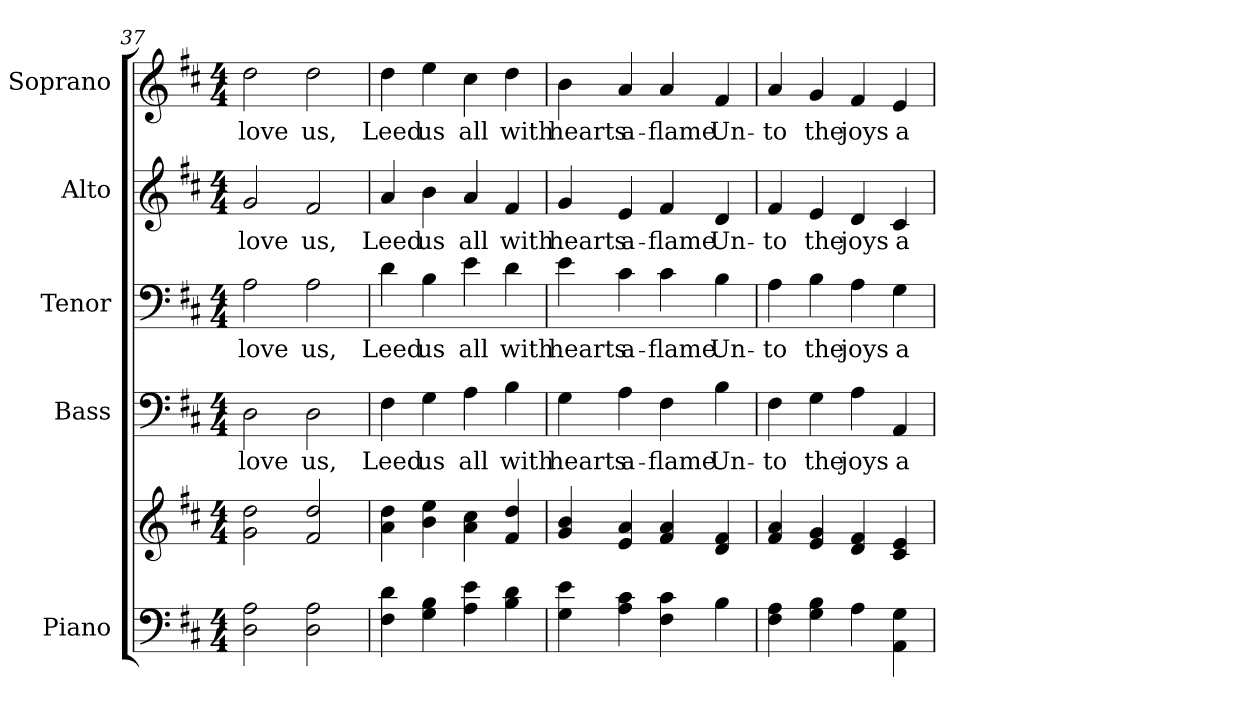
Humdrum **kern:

**kern	**kern	**kern	**text	**kern	**text	**kern	**text	**kern	**text
*part5	*part5	*part4	*part4	*part3	*part3	*part2	*part2	*part1	*part1
*staff6	*staff5	*staff4	*staff4	*staff3	*staff3	*staff2	*staff2	*staff1	*staff1
*I"Piano	*	*I"Bass	*	*I"Tenor	*	*I"Alto	*	*I"Soprano	*
*I'Pno.	*	*I'B.	*	*I'T.	*	*I'A.	*	*I'S.	*
!!LO:PB:g=z
*clefF4	*clefG2	*clefF4	*	*clefF4	*	*clefG2	*	*clefG2	*
*k[f#c#]	*k[f#c#]	*k[f#c#]	*	*k[f#c#]	*	*k[f#c#]	*	*k[f#c#]	*
*D:	*D:	*D:	*	*D:	*	*D:	*	*D:	*
*M4/4	*M4/4	*M4/4	*	*M4/4	*	*M4/4	*	*M4/4	*
=37	=37	=37	=37	=37	=37	=37	=37	=37	=37
!	!	!	!LO:LY:b:color=#000000	!	!	!	!	!	!
!	!	!	!	!	!LO:LY:b:color=#000000	!	!	!	!
!	!	!	!	!	!	!	!LO:LY:b:color=#000000	!	!
!	!	!	!	!	!	!	!	!	!LO:LY:b:color=#000000
2Di\ 2Ai	2gi\ 2ddi	2Di\	love	2Ai\	love	2gi/	love	2ddi\	love
!	!	!	!LO:LY:b:color=#000000	!	!	!	!	!	!
!	!	!	!	!	!LO:LY:b:color=#000000	!	!	!	!
!	!	!	!	!	!	!	!LO:LY:b:color=#000000	!	!
!	!	!	!	!	!	!	!	!	!LO:LY:b:color=#000000
2Di\ 2Ai	2f#i/ 2ddi	2Di\	us,	2Ai\	us,	2f#i/	us,	2ddi\	us,
=38	=38	=38	=38	=38	=38	=38	=38	=38	=38
!	!	!	!LO:LY:b:color=#000000	!	!	!	!	!	!
!	!	!	!	!	!LO:LY:b:color=#000000	!	!	!	!
!	!	!	!	!	!	!	!LO:LY:b:color=#000000	!	!
!	!	!	!	!	!	!	!	!	!LO:LY:b:color=#000000
4F#i\ 4di	4ai\ 4ddi	4F#i\	Leed	4di\	Leed	4ai/	Leed	4ddi\	Leed
!	!	!	!LO:LY:b:color=#000000	!	!	!	!	!	!
!	!	!	!	!	!LO:LY:b:color=#000000	!	!	!	!
!	!	!	!	!	!	!	!LO:LY:b:color=#000000	!	!
!	!	!	!	!	!	!	!	!	!LO:LY:b:color=#000000
4Gi\ 4Bi	4bi\ 4eei	4Gi\	us	4Bi\	us	4bi\	us	4eei\	us
!	!	!	!LO:LY:b:color=#000000	!	!	!	!	!	!
!	!	!	!	!	!LO:LY:b:color=#000000	!	!	!	!
!	!	!	!	!	!	!	!LO:LY:b:color=#000000	!	!
!	!	!	!	!	!	!	!	!	!LO:LY:b:color=#000000
4Ai\ 4ei	4ai\ 4cc#i	4Ai\	all	4ei\	all	4ai/	all	4cc#i\	all
!	!	!	!LO:LY:b:color=#000000	!	!	!	!	!	!
!	!	!	!	!	!LO:LY:b:color=#000000	!	!	!	!
!	!	!	!	!	!	!	!LO:LY:b:color=#000000	!	!
!	!	!	!	!	!	!	!	!	!LO:LY:b:color=#000000
4Bi\ 4di	4f#i/ 4ddi	4Bi\	with	4di\	with	4f#i/	with	4ddi\	with
!!LO:PB:g=z
=39	=39	=39	=39	=39	=39	=39	=39	=39	=39
!	!	!	!LO:LY:b:color=#000000	!	!	!	!	!	!
!	!	!	!	!	!LO:LY:b:color=#000000	!	!	!	!
!	!	!	!	!	!	!	!LO:LY:b:color=#000000	!	!
!	!	!	!	!	!	!	!	!	!LO:LY:b:color=#000000
4Gi\ 4ei	4gi/ 4bi	4Gi\	hearts	4ei\	hearts	4gi/	hearts	4bi\	hearts
!	!	!	!LO:LY:b:color=#000000	!	!	!	!	!	!
!	!	!	!	!	!LO:LY:b:color=#000000	!	!	!	!
!	!	!	!	!	!	!	!LO:LY:b:color=#000000	!	!
!	!	!	!	!	!	!	!	!	!LO:LY:b:color=#000000
4Ai\ 4c#i	4ei/ 4ai	4Ai\	a-	4c#i\	a-	4ei/	a-	4ai/	a-
!	!	!	!LO:LY:b:color=#000000	!	!	!	!	!	!
!	!	!	!	!	!LO:LY:b:color=#000000	!	!	!	!
!	!	!	!	!	!	!	!LO:LY:b:color=#000000	!	!
!	!	!	!	!	!	!	!	!	!LO:LY:b:color=#000000
4F#i\ 4c#i	4f#i/ 4ai	4F#i\	-flame	4c#i\	-flame	4f#i/	-flame	4ai/	-flame
!	!	!	!LO:LY:b:color=#000000	!	!	!	!	!	!
!	!	!	!	!	!LO:LY:b:color=#000000	!	!	!	!
!	!	!	!	!	!	!	!LO:LY:b:color=#000000	!	!
!	!	!	!	!	!	!	!	!	!LO:LY:b:color=#000000
4Bi\	4di/ 4f#i	4Bi\	Un-	4Bi\	Un-	4di/	Un-	4f#i/	Un-
=40	=40	=40	=40	=40	=40	=40	=40	=40	=40
!	!	!	!LO:LY:b:color=#000000	!	!	!	!	!	!
!	!	!	!	!	!LO:LY:b:color=#000000	!	!	!	!
!	!	!	!	!	!	!	!LO:LY:b:color=#000000	!	!
!	!	!	!	!	!	!	!	!	!LO:LY:b:color=#000000
4F#i\ 4Ai	4f#i/ 4ai	4F#i\	-to	4Ai\	-to	4f#i/	-to	4ai/	-to
!	!	!	!LO:LY:b:color=#000000	!	!	!	!	!	!
!	!	!	!	!	!LO:LY:b:color=#000000	!	!	!	!
!	!	!	!	!	!	!	!LO:LY:b:color=#000000	!	!
!	!	!	!	!	!	!	!	!	!LO:LY:b:color=#000000
4Gi\ 4Bi	4ei/ 4gi	4Gi\	the	4Bi\	the	4ei/	the	4gi/	the
!	!	!	!LO:LY:b:color=#000000	!	!	!	!	!	!
!	!	!	!	!	!LO:LY:b:color=#000000	!	!	!	!
!	!	!	!	!	!	!	!LO:LY:b:color=#000000	!	!
!	!	!	!	!	!	!	!	!	!LO:LY:b:color=#000000
4Ai\	4di/ 4f#i	4Ai\	joys	4Ai\	joys	4di/	joys	4f#i/	joys
!	!	!	!LO:LY:b:color=#000000	!	!	!	!	!	!
!	!	!	!	!	!LO:LY:b:color=#000000	!	!	!	!
!	!	!	!	!	!	!	!LO:LY:b:color=#000000	!	!
!	!	!	!	!	!	!	!	!	!LO:LY:b:color=#000000
4AAi\ 4Gi	4c#i/ 4ei	4AAi/	a-	4Gi\	a-	4c#i/	a-	4ei/	a-
=	=	=	=	=	=	=	=	=	=
*-	*-	*-	*-	*-	*-	*-	*-	*-	*-
